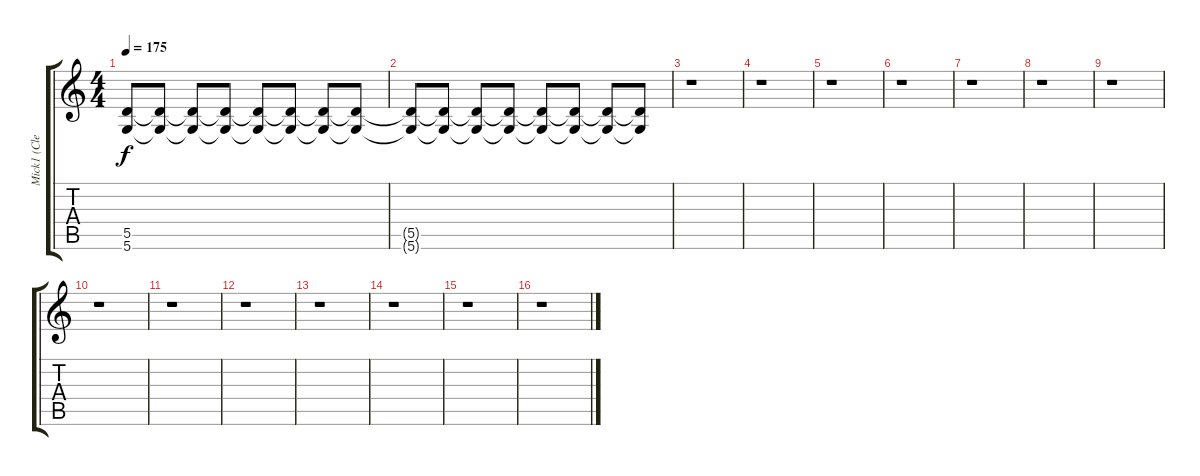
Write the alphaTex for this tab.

\track ("Mick1 (Clean Guitar)" "Mick1 (Cle") {instrument electricguitarclean}
\staff {score tabs}
\tuning (E4 B3 G3 D3 A2 D2) {hide}
\ts (4 4)
\tempo 175
\clef g2
\ks c
(5.5{t} 5.6{t}).8{dy f} (5.5{t} 5.6{t}).8 (5.5{t} 5.6{t}).8 (5.5{t} 5.6{t}).8 (5.5{t} 5.6{t}).8 (5.5{t} 5.6{t}).8 (5.5{t} 5.6{t}).8 (5.5{t} 5.6{t}).8 |
(5.5{t} 5.6{t}).8 (5.5{t} 5.6{t}).8 (5.5{t} 5.6{t}).8 (5.5{t} 5.6{t}).8 (5.5{t} 5.6{t}).8 (5.5{t} 5.6{t}).8 (5.5{t} 5.6{t}).8 (5.5{t} 5.6{t}).8 |
r.1 |
r.1 |
r.1 |
r.1 |
r.1 |
r.1 |
r.1 |
r.1 |
r.1 |
r.1 |
r.1 |
r.1 |
r.1 |
r.1
